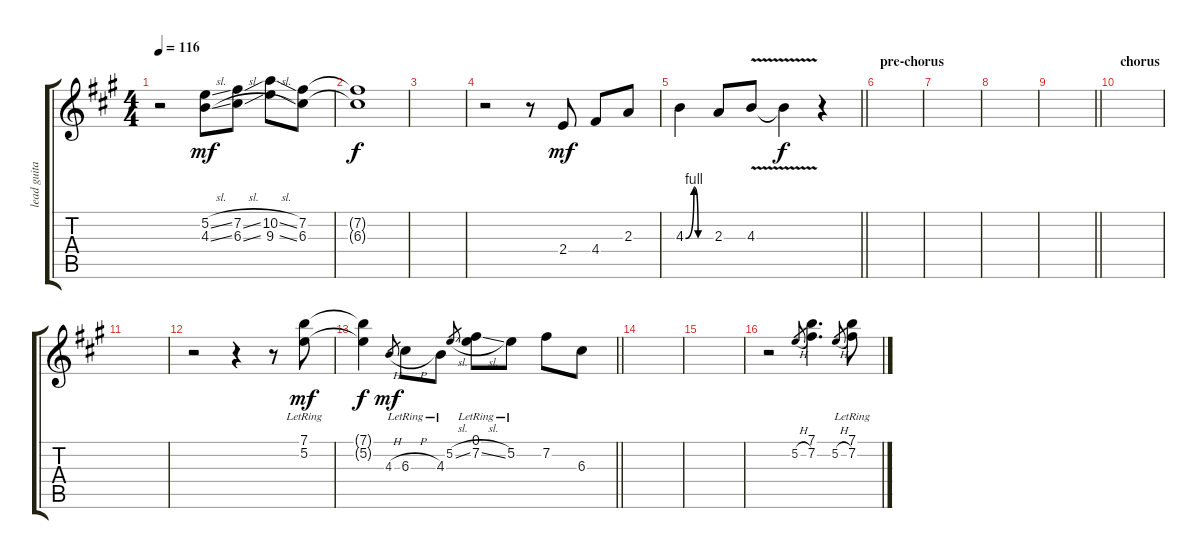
\track ("lead guitar" "lead guita") {instrument distortionguitar}
\staff {score tabs}
\tuning (E4 B3 G3 D3 A2 E2) {hide}
\ts (4 4)
\tempo 116
\clef g2
\ks a
r.2{dy f} (5.2{sl} 4.3{sl}).8{dy mf} (7.2{sl} 6.3{sl}).8 (10.2{sl} 9.3{sl}).8 (7.2 6.3).8 |
(7.2{t} 6.3{t}).1{dy f volume 0} |
|
r.2{volume 16} r.8 2.4.8{dy mf} 4.4.8 2.3.8 |
\barLineRight lightlight
4.3{be (custom 0 0 20 4 30 0 60 0)}.4 2.3.8 4.3{v}.8 4.3{t}.4{dy f} r.4 |
\section ("" "pre-chorus")
|
|
|
\barLineRight lightlight
|
\section ("" "chorus")
|
|
r.2 r.4 r.8 (7.1 5.2{lr}).8{dy mf} |
\barLineRight lightlight
(7.1{t} 5.2{t}).4{dy f} 4.3{h}.8{gr dy mf} 6.3{h lr}.8 4.3{lr}.8 5.2{sl}.8{gr} (0.1 7.2{sl lr}).8 5.2{lr}.8 7.2.8 6.3.8 |
|
|
r.2 5.2{h}.8{gr} (7.1 7.2).4{d} 5.2{h}.8{gr} (7.1{lr} 7.2{lr}).8
